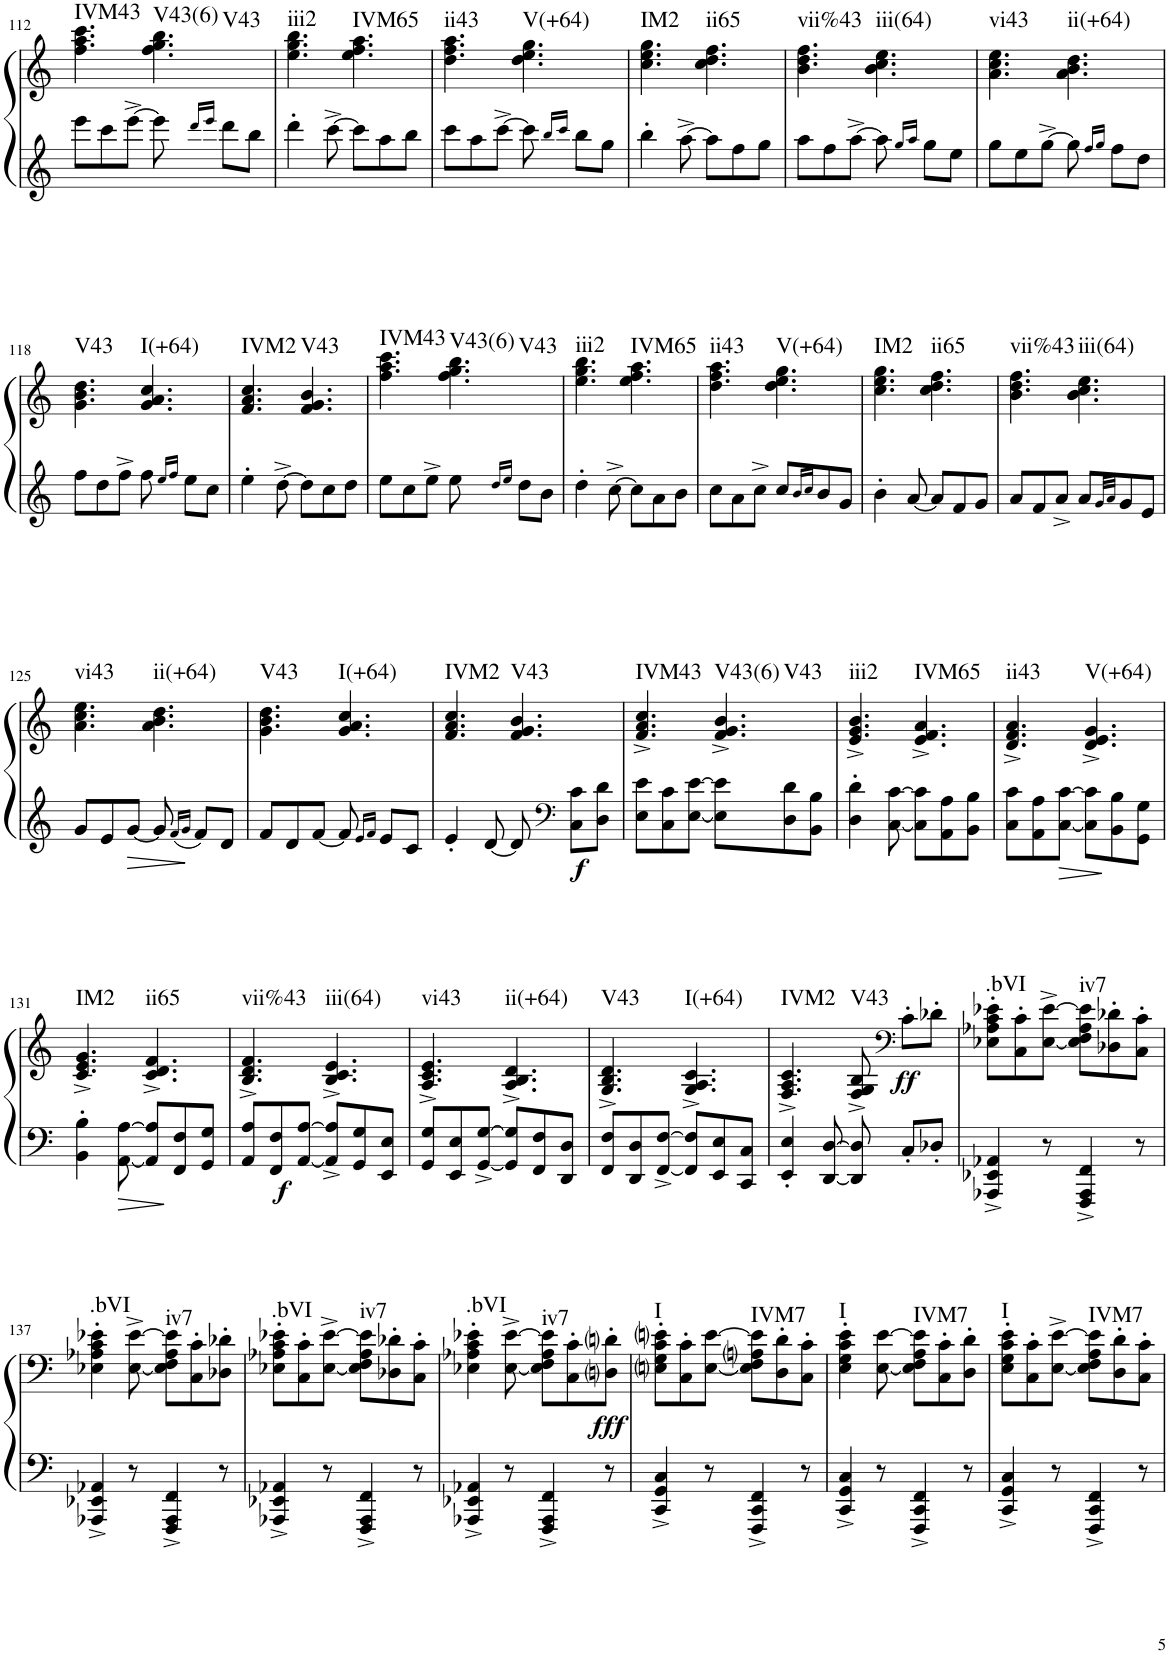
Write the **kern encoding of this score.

**kern	**kern	**dynam	**harte
*part1	*part1	*part1	*part1
*staff2	*staff1	*staff1/2	*
*I"Midi_1	*	*	*
!!LO:PB:g=z
*clefG2	*clefG2	*	*
*k[]	*k[]	*	*
*M6/8	*M6/8	*	*
=112	=112	=112	=112
!	!	!	!LO:H:kt=IVM43
8eee\L	4.ff\ 4.aa\ 4.ccc\	.	N
8ccc\	.	.	.
[8eee^\J	.	.	.
!	!	!	!LO:H:n=1:kt=V43(6)
!	!	!	!LO:H:n=2:kt=V43
8eee\]	4.ff\ 4.gg\ 4.bb\	.	N N
16qddd/LL	.	.	.
16qeee/JJ	.	.	.
8ddd\L	.	.	.
8bb\J	.	.	.
=113	=113	=113	=113
!	!	!	!LO:H:kt=iii2
4ddd'\	4.ee\ 4.gg\ 4.bb\	.	N
[8ccc^\	.	.	.
!	!	!	!LO:H:kt=IVM65
8ccc\L]	4.ee\ 4.ff\ 4.aa\	.	N
8aa\	.	.	.
8bb\J	.	.	.
=114	=114	=114	=114
!	!	!	!LO:H:kt=ii43
8ccc\L	4.dd\ 4.ff\ 4.aa\	.	N
8aa\	.	.	.
[8ccc^\J	.	.	.
!	!	!	!LO:H:kt=V(+64)
8ccc\]	4.dd\ 4.ee\ 4.gg\	.	N
16qbb/LL	.	.	.
16qccc/JJ	.	.	.
8bb\L	.	.	.
8gg\J	.	.	.
=115	=115	=115	=115
!	!	!	!LO:H:kt=IM2
4bb'\	4.cc\ 4.ee\ 4.gg\	.	N
[8aa^\	.	.	.
!	!	!	!LO:H:kt=ii65
8aa\L]	4.cc\ 4.dd\ 4.ff\	.	N
8ff\	.	.	.
8gg\J	.	.	.
=116	=116	=116	=116
!	!	!	!LO:H:kt=vii%43
8aa\L	4.b\ 4.dd\ 4.ff\	.	N
8ff\	.	.	.
[8aa^\J	.	.	.
!	!	!	!LO:H:kt=iii(64)
8aa\]	4.b\ 4.cc\ 4.ee\	.	N
16qgg/LL	.	.	.
16qaa/JJ	.	.	.
8gg\L	.	.	.
8ee\J	.	.	.
=117	=117	=117	=117
!	!	!	!LO:H:kt=vi43
8gg\L	4.a\ 4.cc\ 4.ee\	.	N
8ee\	.	.	.
[8gg^\J	.	.	.
!	!	!	!LO:H:kt=ii(+64)
8gg\]	4.a\ 4.b\ 4.dd\	.	N
16qff/LL	.	.	.
16qgg/JJ	.	.	.
8ff\L	.	.	.
8dd\J	.	.	.
!!LO:LB:g=z
=118	=118	=118	=118
!	!	!	!LO:H:kt=V43
8ff\L	4.g\ 4.b\ 4.dd\	.	N
8dd\	.	.	.
8ff^\J	.	.	.
!	!	!	!LO:H:kt=I(+64)
8ff\	4.g/ 4.a/ 4.cc/	.	N
16qee/LL	.	.	.
16qff/JJ	.	.	.
8ee\L	.	.	.
8cc\J	.	.	.
=119	=119	=119	=119
!	!	!	!LO:H:kt=IVM2
4ee'\	4.f/ 4.a/ 4.cc/	.	N
[8dd^\	.	.	.
!	!	!	!LO:H:kt=V43
8dd\L]	4.f/ 4.g/ 4.b/	.	N
8cc\	.	.	.
8dd\J	.	.	.
=120	=120	=120	=120
!	!	!	!LO:H:kt=IVM43
8ee\L	4.ff\ 4.aa\ 4.ccc\	.	N
8cc\	.	.	.
8ee^\J	.	.	.
!	!	!	!LO:H:n=1:kt=V43(6)
!	!	!	!LO:H:n=2:kt=V43
8ee\	4.ff\ 4.gg\ 4.bb\	.	N N
16qdd/LL	.	.	.
16qee/JJ	.	.	.
8dd\L	.	.	.
8b\J	.	.	.
=121	=121	=121	=121
!	!	!	!LO:H:kt=iii2
4dd'\	4.ee\ 4.gg\ 4.bb\	.	N
[8cc^\	.	.	.
!	!	!	!LO:H:kt=IVM65
8cc\L]	4.ee\ 4.ff\ 4.aa\	.	N
8a\	.	.	.
8b\J	.	.	.
=122	=122	=122	=122
!	!	!	!LO:H:kt=ii43
8cc\L	4.dd\ 4.ff\ 4.aa\	.	N
8a\	.	.	.
8cc^\J	.	.	.
!	!	!	!LO:H:kt=V(+64)
8cc/L	4.dd\ 4.ee\ 4.gg\	.	N
16qb/LL	.	.	.
16qcc/JJ	.	.	.
8b/	.	.	.
8g/J	.	.	.
=123	=123	=123	=123
!	!	!	!LO:H:kt=IM2
4b'\	4.cc\ 4.ee\ 4.gg\	.	N
[8a/	.	.	.
!	!	!	!LO:H:kt=ii65
8a/L]	4.cc\ 4.dd\ 4.ff\	.	N
8f/	.	.	.
8g/J	.	.	.
=124	=124	=124	=124
!	!	!	!LO:H:kt=vii%43
8a/L	4.b\ 4.dd\ 4.ff\	.	N
8f/	.	.	.
8a^/J	.	.	.
!	!	!	!LO:H:kt=iii(64)
8a/L	4.b\ 4.cc\ 4.ee\	.	N
32qg/LLL	.	.	.
32qa/JJJ	.	.	.
8g/	.	.	.
8e/J	.	.	.
!!LO:LB:g=z
=125	=125	=125	=125
!	!	!	!LO:H:kt=vi43
8g/L	4.a\ 4.cc\ 4.ee\	.	N
8e/	.	.	.
[8g/J	.	.	.
!	!	!	!LO:H:kt=ii(+64)
8g/]	4.a\ 4.b\ 4.dd\	.	N
16qf/LL	.	.	.
16qg/JJ	.	.	.
8f/L	.	.	.
8d/J	.	.	.
=126	=126	=126	=126
!	!	!	!LO:H:kt=V43
8f/L	4.g\ 4.b\ 4.dd\	.	N
8d/	.	.	.
[8f/J	.	.	.
!	!	!	!LO:H:kt=I(+64)
8f/]	4.g/ 4.a/ 4.cc/	.	N
16qe/LL	.	.	.
16qf/JJ	.	.	.
8e/L	.	.	.
8c/J	.	.	.
=127	=127	=127	=127
!	!	!	!LO:H:kt=IVM2
4e'/	4.f/ 4.a/ 4.cc/	.	N
[8d/	.	.	.
!	!	!	!LO:H:kt=V43
8d/]	4.f/ 4.g/ 4.b/	.	N
*clefF4	*	*	*
!	!	!LO:DY:b=2	!
8C\ 8c\L	.	f	.
8D\ 8d\J	.	.	.
=128	=128	=128	=128
!	!	!	!LO:H:kt=IVM43
8E\ 8e\L	4.f/^ 4.a/^ 4.cc/^	.	N
8C\ 8c\	.	.	.
[8E\ [8e\J	.	.	.
!	!	!	!LO:H:n=1:kt=V43(6)
!	!	!	!LO:H:n=2:kt=V43
8E\] 8e\]L	4.f/^ 4.g/^ 4.b/^	.	N N
8D\ 8d\	.	.	.
8BB\ 8B\J	.	.	.
=129	=129	=129	=129
!	!	!	!LO:H:kt=iii2
4D\' 4d\'	4.e/^ 4.g/^ 4.b/^	.	N
[8C\ [8c\	.	.	.
!	!	!	!LO:H:kt=IVM65
8C\] 8c\]L	4.e/^ 4.f/^ 4.a/^	.	N
8AA\ 8A\	.	.	.
8BB\ 8B\J	.	.	.
=130	=130	=130	=130
!	!	!	!LO:H:kt=ii43
8C\ 8c\L	4.d/^ 4.f/^ 4.a/^	.	N
8AA\ 8A\	.	.	.
[8C\ [8c\J	.	.	.
!	!	!	!LO:H:kt=V(+64)
8C\] 8c\]L	4.d/^ 4.e/^ 4.g/^	.	N
8BB\ 8B\	.	.	.
8GG\ 8G\J	.	.	.
!!LO:LB:g=z
=131	=131	=131	=131
!	!	!	!LO:H:kt=IM2
4BB\' 4B\'	4.c/^ 4.e/^ 4.g/^	.	N
[8AA\ [8A\	.	.	.
!	!	!	!LO:H:kt=ii65
8AA/] 8A/]L	4.c/^ 4.d/^ 4.f/^	.	N
8FF/ 8F/	.	.	.
8GG/ 8G/J	.	.	.
=132	=132	=132	=132
!	!	!	!LO:H:kt=vii%43
8AA/ 8A/L	4.B/^ 4.d/^ 4.f/^	.	N
!	!	!LO:DY:b=2	!
8FF/ 8F/	.	f	.
[8AA/ [8A/J	.	.	.
!	!	!	!LO:H:kt=iii(64)
8AA/]^ 8A/]^L	4.B/^ 4.c/^ 4.e/^	.	N
8GG/ 8G/	.	.	.
8EE/ 8E/J	.	.	.
=133	=133	=133	=133
!	!	!	!LO:H:kt=vi43
8GG/ 8G/L	4.A/^ 4.c/^ 4.e/^	.	N
8EE/ 8E/	.	.	.
[8GG/^ [8G/^J	.	.	.
!	!	!	!LO:H:kt=ii(+64)
8GG/] 8G/]L	4.A/^ 4.B/^ 4.d/^	.	N
8FF/ 8F/	.	.	.
8DD/ 8D/J	.	.	.
=134	=134	=134	=134
!	!	!	!LO:H:kt=V43
8FF/ 8F/L	4.G/^ 4.B/^ 4.d/^	.	N
8DD/ 8D/	.	.	.
[8FF/^ [8F/^J	.	.	.
!	!	!	!LO:H:kt=I(+64)
8FF/] 8F/]L	4.G/^ 4.A/^ 4.c/^	.	N
8EE/ 8E/	.	.	.
8CC/ 8C/J	.	.	.
=135	=135	=135	=135
!	!	!	!LO:H:kt=IVM2
4EE/' 4E/'	4.F/^ 4.A/^ 4.c/^	.	N
[8DD/ [8D/	.	.	.
!	!	!	!LO:H:kt=V43
8DD/] 8D/]	8F/^ 8G/^ 8B/^	.	N
*	*clefF4	*	*
!	!	!LO:DY:b	!
8C'/L	8c'\L	ff	.
8D-X'/J	8d-X'\J	.	.
=136	=136	=136	=136
!	!	!	!LO:H:kt=.bVI
4AAA-X/^ 4EE-X/^ 4AA-X/^	8E-X\' 8A-X\' 8c\' 8e-X\'L	.	N
.	8C\' 8c\'	.	.
8r	[8E-\^ [8e-\^J	.	.
!	!	!	!LO:H:kt=iv7
4FFF/^ 4AAA-/^ 4FF/^	8E-\] 8F\ 8A-\ 8e-\]L	.	N
.	8D-X\' 8d-X\'	.	.
8r	8C\' 8c\'J	.	.
!!LO:LB:g=z
=137	=137	=137	=137
!	!	!	!LO:H:kt=.bVI
4AAA-X/^ 4EE-X/^ 4AA-X/^	4E-X\' 4A-X\' 4c\' 4e-X\'	.	N
8r	[8E-\^ [8e-\^	.	.
!	!	!	!LO:H:kt=iv7
4FFF/^ 4AAA-/^ 4FF/^	8E-\] 8F\ 8A-\ 8e-\]L	.	N
.	8C\' 8c\'	.	.
8r	8D-X\' 8d-X\'J	.	.
=138	=138	=138	=138
!	!	!	!LO:H:kt=.bVI
4AAA-X/^ 4EE-X/^ 4AA-X/^	8E-X\' 8A-X\' 8c\' 8e-X\'L	.	N
.	8C\' 8c\'	.	.
8r	[8E-\^ [8e-\^J	.	.
!	!	!	!LO:H:kt=iv7
4FFF/^ 4AAA-/^ 4FF/^	8E-\] 8F\ 8A-\ 8e-\]L	.	N
.	8D-X\' 8d-X\'	.	.
8r	8C\' 8c\'J	.	.
=139	=139	=139	=139
!	!	!	!LO:H:kt=.bVI
4AAA-X/^ 4EE-X/^ 4AA-X/^	4E-X\' 4A-X\' 4c\' 4e-X\'	.	N
8r	[8E-\^ [8e-\^	.	.
!	!	!	!LO:H:kt=iv7
4FFF/^ 4AAA-/^ 4FF/^	8E-\] 8F\ 8A-\ 8e-\]L	.	N
.	8C\' 8c\'	.	.
!	!	!LO:DY:b	!
8r	8Dni\' 8dni\'J	fff	.
=140	=140	=140	=140
!	!	!	!LO:H:kt=I
4CC/^ 4GG/^ 4C/^	8Eni\' 8G\' 8c\' 8eni\'L	.	N
.	8C\' 8c\'	.	.
8r	[8E\ [8e\J	.	.
!	!	!	!LO:H:kt=IVM7
4FFF/^ 4CC/^ 4FF/^	8E\] 8F\ 8Ani\ 8e\]L	.	N
.	8D\' 8d\'	.	.
8r	8C\' 8c\'J	.	.
=141	=141	=141	=141
!	!	!	!LO:H:kt=I
4CC/^ 4GG/^ 4C/^	4E\' 4G\' 4c\' 4e\'	.	N
8r	[8E\ [8e\	.	.
!	!	!	!LO:H:kt=IVM7
4FFF/^ 4CC/^ 4FF/^	8E\] 8F\ 8A\ 8e\]L	.	N
.	8C\' 8c\'	.	.
8r	8D\' 8d\'J	.	.
=142	=142	=142	=142
!	!	!	!LO:H:kt=I
4CC/^ 4GG/^ 4C/^	8E\' 8G\' 8c\' 8e\'L	.	N
.	8C\' 8c\'	.	.
8r	[8E\^ [8e\^J	.	.
!	!	!	!LO:H:kt=IVM7
4FFF/^ 4CC/^ 4FF/^	8E\] 8F\ 8A\ 8e\]L	.	N
.	8D\' 8d\'	.	.
8r	8C\' 8c\'J	.	.
=	=	=	=
*-	*-	*-	*-
